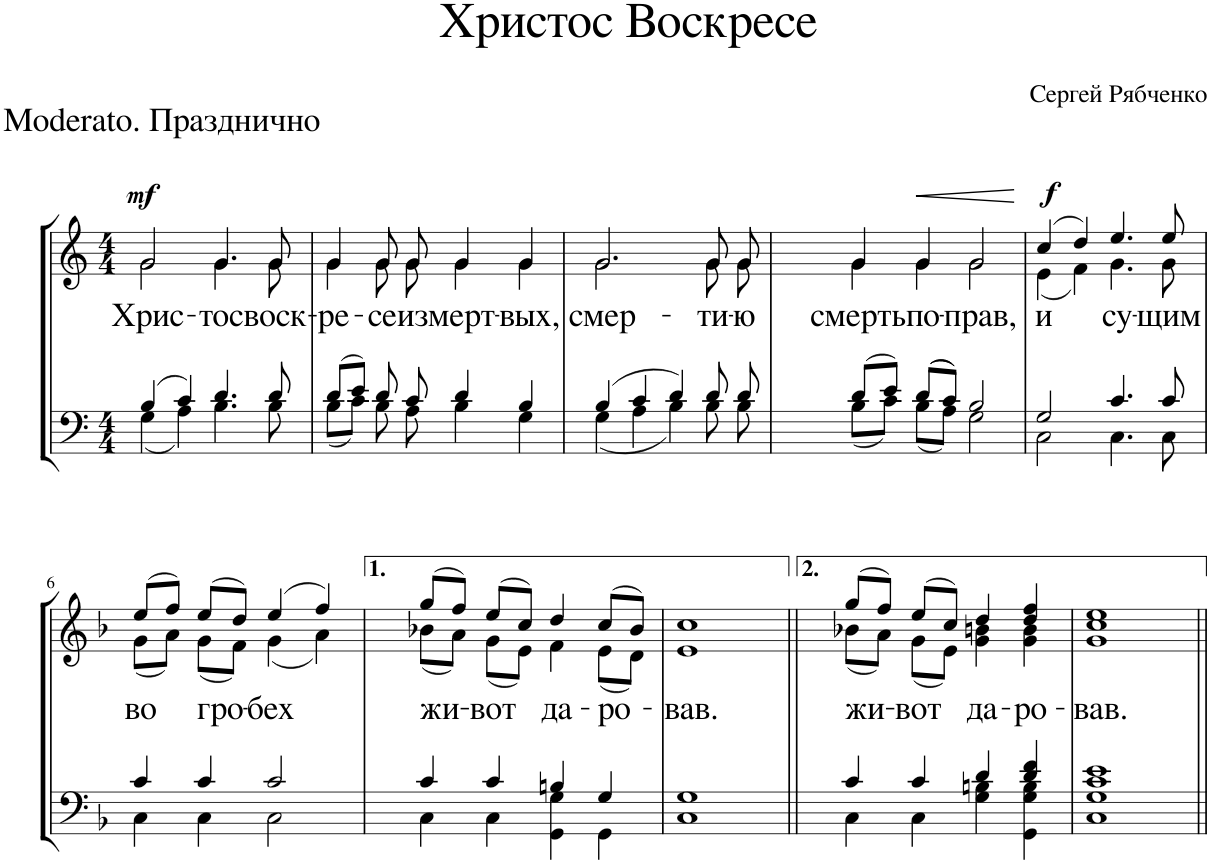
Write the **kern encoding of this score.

**kern	**kern	**text	**dynam
*part2	*part1	*part1	*part1
*staff2	*staff1	*staff1	*staff1
*I"Men	*I"Women	*	*
*clefF4	*clefG2	*	*
*k[b-]	*k[b-]	*	*
*M4/4	*M4/4	*	*
=1	=1	=1	=1
*^	*	*	*
!	!	!LO:TX:a:t=Moderato. Празднично	!	!
!	!	!	!LO:LY:b	!LO:DY:a
*	*	*^	*	*
(4B-/	(4G\	2g/	2g\	Хрис-	mf
4c/)	4A\)	.	.	.	.
!	!	!	!	!LO:LY:b	!
4.d/	4.B-\	4.g/	4.g\	-тос	.
!	!	!	!	!LO:LY:b	!
8d/	8B-\	8g/	8g\	воск-	.
=2	=2	=2	=2	=2	=2
!	!	!	!	!LO:LY:b	!
(8d/L	(8B-\L	4g/	4g\	-ре-	.
8e/J)	8c\J)	.	.	.	.
!	!	!	!	!LO:LY:b	!
8d/	8B-\	8g/	8g\	-се	.
!	!	!	!	!LO:LY:b	!
8c/	8A\	8g/	8g\	из	.
!	!	!	!	!LO:LY:b	!
4d/	4B-\	4g/	4g\	мерт-	.
!	!	!	!	!LO:LY:b	!
4B-/	4G\	4g/	4g\	-вых,	.
=3	=3	=3	=3	=3	=3
!	!	!	!	!LO:LY:b	!
(4B-/	(4G\	2.g/	2.g\	смер-	.
4c/	4A\	.	.	.	.
4d/)	4B-\)	.	.	.	.
!	!	!	!	!LO:LY:b	!
8d/	8B-\	8g/	8g\	-ти-	.
!	!	!	!	!LO:LY:b	!
8d/	8B-\	8g/	8g\	-ю	.
=4	=4	=4	=4	=4	=4
*k[b-]	*	*k[b-]	*	*	*
!	!	!	!	!LO:LY:b	!
(8d/L	(8B-\L	4g/	4g\	смерть	.
8e/J)	8c\J)	.	.	.	.
!	!	!	!	!LO:LY:b	!LO:HP:b
((8d/L	(8B-\L	4g/	4g\	по-	<
8c/J))	8A\J)	.	.	.	.
!	!	!	!	!LO:LY:b	!
2B-/	2G\	2g/	2g\	-прав,	.
*v	*v	*	*	*	*
*	*v	*v	*	*
.	.	.	[
=5	=5	=5	=5
*^	*	*	*
!	!	!	!LO:LY:b	!LO:DY:a
*	*	*^	*	*
2G/	2C\	(4cc/	(4e\	и	f
.	.	4dd/)	4f\)	.	.
!	!	!	!	!LO:LY:b	!
4.c/	4.C\	4.ee/	4.g\	су-	.
!	!	!	!	!LO:LY:b	!
8c/	8C\	8ee/	8g\	-щим	.
!!LO:LB:g=z	!!
=6	=6	=6	=6	=6	=6
!	!	!	!	!LO:LY:b	!
4c/	4C\	(8ee/L	(8g\L	во	.
.	.	8ff/J)	8a\J)	.	.
!	!	!	!	!LO:LY:b	!
4c/	4C\	(8ee/L	(8g\L	гро-	.
.	.	8dd/J)	8f\J)	.	.
!	!	!	!	!LO:LY:b	!
2c/	2C\	(4ee/	(4g\	-бех	.
.	.	4ff/)	4a\)	.	.
=7	=7	=7	=7	=7	=7
*k[b-]	*	*k[b-]	*	*	*
!	!	!	!	!LO:LY:b	!
4c/	4C\	(8gg/L	(8b-X\L	жи-	.
.	.	8ff/J)	8a\J)	.	.
!	!	!	!	!LO:LY:b	!
4c/	4C\	(8ee/L	(8g\L	-вот	.
.	.	8cc/J)	8e\J)	.	.
!	!	!	!	!LO:LY:b	!
4Bn/	4GG\ 4G\	4dd/	4f\	да-	.
!	!	!	!	!LO:LY:b	!
4G/	4GG\	(8cc/L	(8e\L	-ро-	.
.	.	8b-/J)	8d\J)	.	.
=8	=8	=8	=8	=8	=8
!	!	!	!	!LO:LY:b	!
1G	1C	1cc	1e	-вав.	.
=9||	=9||	=9||	=9||	=9||	=9||
!	!	!	!	!LO:LY:b	!
4c/	4C\	(8gg/L	(8b-X\L	жи-	.
.	.	8ff/J)	8a\J)	.	.
!	!	!	!	!LO:LY:b	!
4c/	4C\	(8ee/L	(8g\L	-вот	.
.	.	8cc/J)	8e\J)	.	.
!	!	!	!	!LO:LY:b	!
4d/	4G\ 4Bn\	4dd/	4g\ 4bn\	да-	.
!	!	!	!	!LO:LY:b	!
4d/ 4f/	4GG\ 4G\ 4B\	4dd/ 4ff/	4g\ 4b\	-ро-	.
=10	=10	=10	=10	=10	=10
!	!	!	!	!LO:LY:b	!
1c 1e	1C 1G	1ee	1g 1cc	-вав.	.
*v	*v	*	*	*	*
*	*v	*v	*	*
=||	=||	=||	=||
*-	*-	*-	*-
